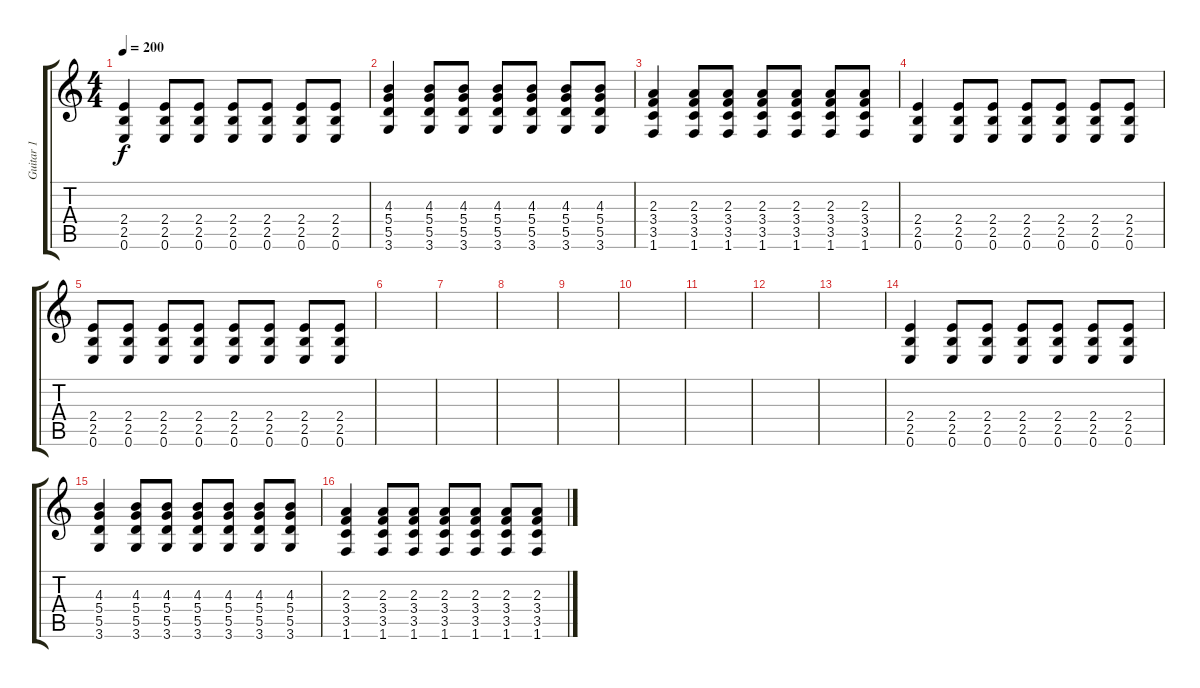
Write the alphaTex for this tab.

\track ("Guitar 1" "Guitar 1") {instrument overdrivenguitar}
\staff {score tabs}
\tuning (E4 B3 G3 D3 A2 E2) {hide}
\ts (4 4)
\tempo 200
\clef g2
\ks c
(2.4 2.5 0.6).4{dy f} (2.4 2.5 0.6).8 (2.4 2.5 0.6).8 (2.4 2.5 0.6).8 (2.4 2.5 0.6).8 (2.4 2.5 0.6).8 (2.4 2.5 0.6).8 |
(4.3 5.4 5.5 3.6).4 (4.3 5.4 5.5 3.6).8 (4.3 5.4 5.5 3.6).8 (4.3 5.4 5.5 3.6).8 (4.3 5.4 5.5 3.6).8 (4.3 5.4 5.5 3.6).8 (4.3 5.4 5.5 3.6).8 |
(2.3 3.4 3.5 1.6).4 (2.3 3.4 3.5 1.6).8 (2.3 3.4 3.5 1.6).8 (2.3 3.4 3.5 1.6).8 (2.3 3.4 3.5 1.6).8 (2.3 3.4 3.5 1.6).8 (2.3 3.4 3.5 1.6).8 |
(2.4 2.5 0.6).4 (2.4 2.5 0.6).8 (2.4 2.5 0.6).8 (2.4 2.5 0.6).8 (2.4 2.5 0.6).8 (2.4 2.5 0.6).8 (2.4 2.5 0.6).8 |
(2.4 2.5 0.6).8 (2.4 2.5 0.6).8 (2.4 2.5 0.6).8 (2.4 2.5 0.6).8 (2.4 2.5 0.6).8 (2.4 2.5 0.6).8 (2.4 2.5 0.6).8 (2.4 2.5 0.6).8 |
|
|
|
|
|
|
|
|
(2.4 2.5 0.6).4 (2.4 2.5 0.6).8 (2.4 2.5 0.6).8 (2.4 2.5 0.6).8 (2.4 2.5 0.6).8 (2.4 2.5 0.6).8 (2.4 2.5 0.6).8 |
(4.3 5.4 5.5 3.6).4 (4.3 5.4 5.5 3.6).8 (4.3 5.4 5.5 3.6).8 (4.3 5.4 5.5 3.6).8 (4.3 5.4 5.5 3.6).8 (4.3 5.4 5.5 3.6).8 (4.3 5.4 5.5 3.6).8 |
(2.3 3.4 3.5 1.6).4 (2.3 3.4 3.5 1.6).8 (2.3 3.4 3.5 1.6).8 (2.3 3.4 3.5 1.6).8 (2.3 3.4 3.5 1.6).8 (2.3 3.4 3.5 1.6).8 (2.3 3.4 3.5 1.6).8
